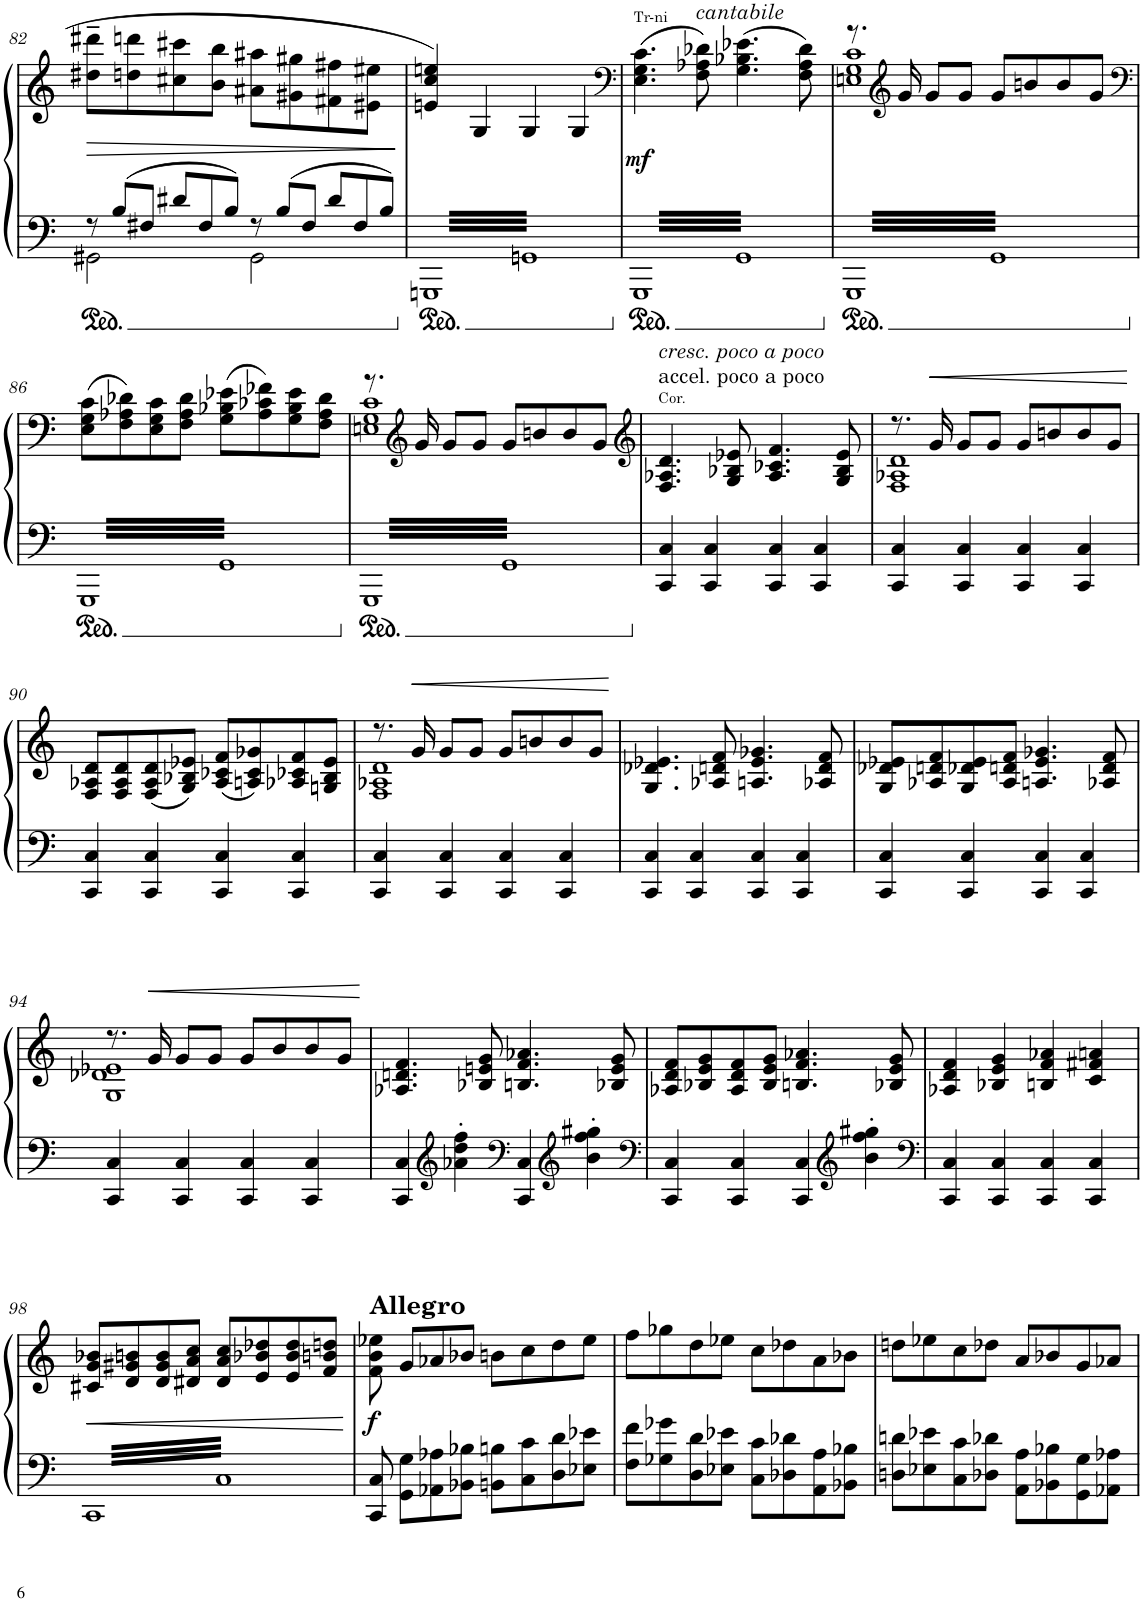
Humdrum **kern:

**kern	**kern	**dynam
*part1	*part1	*part1
*staff2	*staff1	*staff1/2
*I"Piano	*	*
*I'Pno.	*	*
!!LO:PB:g=z
*clefF4	*clefG2	*
*k[]	*k[]	*
*M4/4	*M4/4	*
*met(c)	*met(c)	*
=82	=82	=82
*^	*	*
!	!	!	!LO:HP:b
12r	2GG#X\	8dd#X\~ 8ddd#X\~L	>
12B/L	.	.	.
.	.	8ddn\ 8dddn\	.
12F#X/J	.	.	.
*Xbrackettup	*	*	*
12d#X/L	.	8cc#X\ 8ccc#X\	.
12F#/	.	.	.
.	.	8b\ 8bb\J	.
12B/J	.	.	.
*brackettup	*	*	*
12r	2GG#\	8a#X\ 8aa#X\L	.
12B/L	.	.	.
.	.	8g#X\ 8gg#X\	.
12F#/J	.	.	.
*Xbrackettup	*	*	*
12d#/L	.	8f#X\ 8ff#X\	.
12F#/	.	.	.
.	.	8e#X\ 8ee#X\J	.
12B/J	.	.	.
*v	*v	*	*
.	.	]
=83	=83	=83
*brackettup	*	*
3.GGGn	4en/ 4cc/ 4een/	.
.	4G/	.
3.GGn	4G/	.
.	4G/	.
=84	=84	=84
*	*clefF4	*
!	!LO:TX:a:t=Tr-ni	!
!	!	!LO:DY:b
3.GGG	(4.E\ 4.G\ 4.c\	mf
!	!LO:TX:a:i:t=cantabile	!
.	8F\ 8A-X\ 8d-X\)	.
3.GG	(4.G\ 4.B-X\ 4.e-X\	.
.	8F\ 8A-\ 8d-\)	.
=85	=85	=85
*	*^	*
3.GGG	8.r	1En 1G 1c	.
*	*clefG2	*	*
.	16g/	.	.
.	8g/L	.	.
.	8g/J	.	.
3.GG	8g/L	.	.
.	8bn/	.	.
.	8b/	.	.
.	8g/J	.	.
*	*v	*v	*
!!LO:LB:g=z
=86	=86	=86
*	*clefF4	*
3.GGG	(8E\ 8G\ 8c\L	.
.	8F\ 8A-X\ 8d-X\)	.
.	8E\ 8G\ 8c\	.
.	8F\ 8A-\ 8d-\J	.
3.GG	(8G\ 8B-X\ 8e-X\L	.
.	8A-\ 8c-X\ 8f-X\)	.
.	8G\ 8B-\ 8e-\	.
.	8F\ 8A-\ 8d-\J	.
=87	=87	=87
*	*^	*
3.GGG	8.r	1En 1G 1c	.
*	*clefG2	*	*
.	16g/	.	.
.	8g/L	.	.
.	8g/J	.	.
3.GG	8g/L	.	.
.	8bn/	.	.
.	8b/	.	.
.	8g/J	.	.
*	*v	*v	*
=88	=88	=88
*	*clefG2	*
!	!LO:TX:a:t=Cor.	!
!	!LO:TX:a:t=accel. poco a poco	!
!	!LO:TX:a:i:t=cresc. poco a poco	!
4CC/ 4C/	4.F/ 4.A-X/ 4.d/	.
4CC/ 4C/	.	.
.	8G/ 8B-X/ 8e-X/	.
4CC/ 4C/	4.A-/ 4.c-X/ 4.f/	.
4CC/ 4C/	.	.
.	8G/ 8B-/ 8e-/	.
=89	=89	=89
*	*^	*
4CC/ 4C/	8.r	1F 1A-X 1d	.
!	!	!	!LO:HP:b
.	16g/	.	<
4CC/ 4C/	8g/L	.	.
.	8g/J	.	.
4CC/ 4C/	8g/L	.	.
.	8bn/	.	.
4CC/ 4C/	8b/	.	.
.	8g/J	.	.
*	*v	*v	*
.	.	[
!!LO:LB:g=z
=90	=90	=90
4CC/ 4C/	8F/ 8A-X/ 8d/L	.
.	8F/ 8A-/ 8d/	.
4CC/ 4C/	(8F/ 8A-/ 8d/	.
.	8G/ 8B-X/ 8e-X/J)	.
4CC/ 4C/	(8A-/ 8c-X/ 8f/L	.
.	8An/ 8c-/ 8g-X/)	.
4CC/ 4C/	8A-X/ 8c-X/ 8f/	.
.	8Gn/ 8B-/ 8e-/J	.
=91	=91	=91
*	*^	*
4CC/ 4C/	8.r	1F 1A-X 1d	.
!	!	!	!LO:HP:b
.	16g/	.	<
4CC/ 4C/	8g/L	.	.
.	8g/J	.	.
4CC/ 4C/	8g/L	.	.
.	8bn/	.	.
4CC/ 4C/	8b/	.	.
.	8g/J	.	.
*	*v	*v	*
.	.	[
=92	=92	=92
4CC/ 4C/	4.G/ 4.d-X/ 4.e-X/	.
4CC/ 4C/	.	.
.	8A-X/ 8dn/ 8f/	.
4CC/ 4C/	4.An/ 4.e-/ 4.g-X/	.
4CC/ 4C/	.	.
.	8A-X/ 8d/ 8f/	.
=93	=93	=93
4CC/ 4C/	8G/ 8d-X/ 8e-X/L	.
.	8A-X/ 8dn/ 8f/	.
4CC/ 4C/	8G/ 8d-X/ 8e-/	.
.	8A-/ 8dn/ 8f/J	.
4CC/ 4C/	4.An/ 4.e-/ 4.g-X/	.
4CC/ 4C/	.	.
.	8A-X/ 8d/ 8f/	.
!!LO:LB:g=z
=94	=94	=94
*	*^	*
4CC/ 4C/	8.r	1G 1d-X 1e-X	.
!	!	!	!LO:HP:b
.	16g/	.	<
4CC/ 4C/	8g/L	.	.
.	8g/J	.	.
4CC/ 4C/	8g/L	.	.
.	8b/	.	.
4CC/ 4C/	8b/	.	.
.	8g/J	.	.
*	*v	*v	*
.	.	[
=95	=95	=95
4CC/ 4C/	4.A-X/ 4.dn/ 4.f/	.
*clefG2	*	*
4a-X\' 4dd\' 4ff\'	.	.
.	8B-X/ 8en/ 8g/	.
*clefF4	*	*
4CC/ 4C/	4.Bn/ 4.f/ 4.a-X/	.
*clefG2	*	*
4b\' 4ff\' 4gg#X\'	.	.
.	8B-X/ 8e/ 8g/	.
=96	=96	=96
*clefF4	*	*
4CC/ 4C/	8A-X/ 8d/ 8f/L	.
.	8B-X/ 8e/ 8g/	.
4CC/ 4C/	8A-/ 8d/ 8f/	.
.	8B-/ 8e/ 8g/J	.
4CC/ 4C/	4.Bn/ 4.f/ 4.a-X/	.
*clefG2	*	*
4b\' 4ff\' 4gg#X\'	.	.
.	8B-X/ 8e/ 8g/	.
=97	=97	=97
*clefF4	*	*
4CC/ 4C/	4A-X/ 4d/ 4f/	.
4CC/ 4C/	4B-X/ 4e/ 4g/	.
4CC/ 4C/	4Bn/ 4f/ 4a-X/	.
4CC/ 4C/	4c/ 4f#X/ 4an/	.
!!LO:LB:g=z
=98	=98	=98
!	!	!LO:HP:b
3.CC	8c#X/ 8g/ 8b-X/L	<
.	8d/ 8g#X/ 8bn/	.
.	8d/ 8g#/ 8b/	.
.	8d#X/ 8a/ 8cc/J	.
3.C	8d#/ 8a/ 8cc/L	.
.	8e/ 8b-X/ 8dd-X/	.
.	8e/ 8b-/ 8dd-/	.
.	8f/ 8bn/ 8ddn/J	.
.	.	[
=99	=99	=99
!	!LO:TX:a:B:t=Allegro	!
!	!	!LO:DY:b
8CC/ 8C/	8f\ 8b\ 8ee-X\	f
8GG\ 8G\L	8g/L	.
8AA-X\ 8A-X\	8a-X/	.
8BB-X\ 8B-X\J	8b-X/J	.
8BBn\ 8Bn\L	8bn\L	.
8C\ 8c\	8cc\	.
8D\ 8d\	8dd\	.
8E-X\ 8e-X\J	8ee-\J	.
=100	=100	=100
8F\ 8f\L	8ff\L	.
8G-X\ 8g-X\	8gg-X\	.
8D\ 8d\	8dd\	.
8E-X\ 8e-X\J	8ee-X\J	.
8C\ 8c\L	8cc\L	.
8D-X\ 8d-X\	8dd-X\	.
8AA\ 8A\	8a\	.
8BB-X\ 8B-X\J	8b-X\J	.
=101	=101	=101
8Dn\ 8dn\L	8ddn\L	.
8E-X\ 8e-X\	8ee-X\	.
8C\ 8c\	8cc\	.
8D-X\ 8d-X\J	8dd-X\J	.
8AA\ 8A\L	8a/L	.
8BB-X\ 8B-X\	8b-X/	.
8GG\ 8G\	8g/	.
8AA-X\ 8A-X\J	8a-X/J	.
=	=	=
*-	*-	*-
